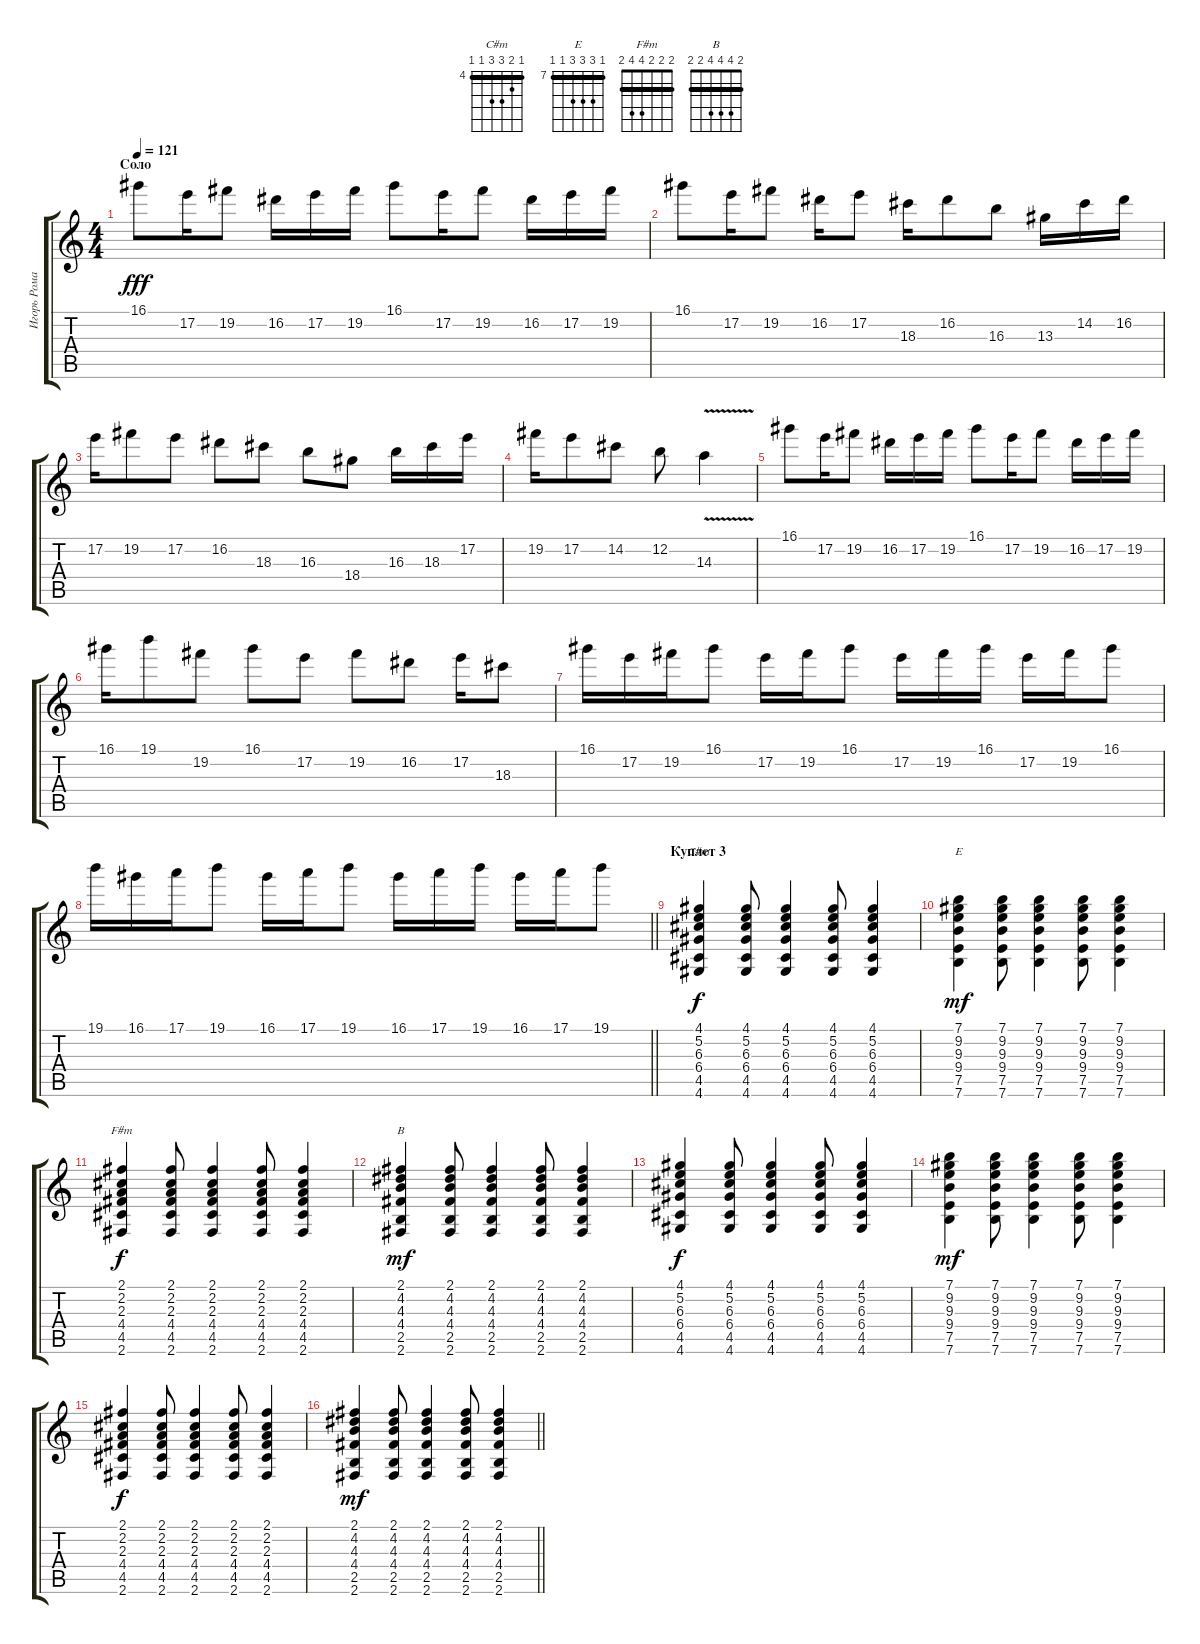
\track ("Игорь Романов" "Игорь Рома") {instrument distortionguitar}
\staff {score tabs}
\tuning (E4 B3 G3 D3 A2 E2) {hide}
\chord ("C#m" 4 5 6 6 4 4) {firstfret 4 barre 4}
\chord ("E" 7 9 9 9 7 7) {firstfret 7 barre 7}
\chord ("F#m" 2 2 2 4 4 2) {barre 2}
\chord ("B" 2 4 4 4 2 2) {barre 2}
\ts (4 4)
\section ("" "Соло")
\tempo 121
\clef g2
\ks c
16.1.8{dy fff volume 14 instrument distortionguitar} 17.2.16 19.2.8 16.2.16 17.2.16 19.2.16 16.1.8 17.2.16 19.2.8 16.2.16 17.2.16 19.2.16 |
16.1.8 17.2.16 19.2.8 16.2.16 17.2.8 18.3.16 16.2.8 16.3.8 13.3.16 14.2.16 16.2.16 |
17.2.16 19.2.8 17.2.8 16.2.8 18.3.8 16.3.8 18.4.8 16.3.16 18.3.16 17.2.16 |
19.2.16 17.2.8 14.2.8 12.2.8 14.3{v}.4 |
16.1.8 17.2.16 19.2.8 16.2.16 17.2.16 19.2.16 16.1.8 17.2.16 19.2.8 16.2.16 17.2.16 19.2.16 |
16.1.16 19.1.8 19.2.8 16.1.8 17.2.8 19.2.8 16.2.8 17.2.16 18.3.8 |
16.1.16 17.2.16 19.2.16 16.1.8 17.2.16 19.2.16 16.1.8 17.2.16 19.2.16 16.1.16 17.2.16 19.2.16 16.1.8 |
\barLineRight lightlight
19.1.16 16.1.16 17.1.16 19.1.8 16.1.16 17.1.16 19.1.8 16.1.16 17.1.16 19.1.16 16.1.16 17.1.16 19.1.8 |
\section ("" "Куплет 3")
(4.1 5.2 6.3 6.4 4.5 4.6).4{ch "C#m" dy f} (4.1 5.2 6.3 6.4 4.5 4.6).8 (4.1 5.2 6.3 6.4 4.5 4.6).4 (4.1 5.2 6.3 6.4 4.5 4.6).8 (4.1 5.2 6.3 6.4 4.5 4.6).4 |
(7.1 9.2 9.3 9.4 7.5 7.6).4{ch "E" dy mf} (7.1 9.2 9.3 9.4 7.5 7.6).8 (7.1 9.2 9.3 9.4 7.5 7.6).4 (7.1 9.2 9.3 9.4 7.5 7.6).8 (7.1 9.2 9.3 9.4 7.5 7.6).4 |
(2.1 2.2 2.3 4.4 4.5 2.6).4{ch "F#m" dy f} (2.1 2.2 2.3 4.4 4.5 2.6).8 (2.1 2.2 2.3 4.4 4.5 2.6).4 (2.1 2.2 2.3 4.4 4.5 2.6).8 (2.1 2.2 2.3 4.4 4.5 2.6).4 |
(2.1 4.2 4.3 4.4 2.5 2.6).4{ch "B" dy mf} (2.1 4.2 4.3 4.4 2.5 2.6).8 (2.1 4.2 4.3 4.4 2.5 2.6).4 (2.1 4.2 4.3 4.4 2.5 2.6).8 (2.1 4.2 4.3 4.4 2.5 2.6).4 |
(4.1 5.2 6.3 6.4 4.5 4.6).4{dy f} (4.1 5.2 6.3 6.4 4.5 4.6).8 (4.1 5.2 6.3 6.4 4.5 4.6).4 (4.1 5.2 6.3 6.4 4.5 4.6).8 (4.1 5.2 6.3 6.4 4.5 4.6).4 |
(7.1 9.2 9.3 9.4 7.5 7.6).4{dy mf} (7.1 9.2 9.3 9.4 7.5 7.6).8 (7.1 9.2 9.3 9.4 7.5 7.6).4 (7.1 9.2 9.3 9.4 7.5 7.6).8 (7.1 9.2 9.3 9.4 7.5 7.6).4 |
(2.1 2.2 2.3 4.4 4.5 2.6).4{dy f} (2.1 2.2 2.3 4.4 4.5 2.6).8 (2.1 2.2 2.3 4.4 4.5 2.6).4 (2.1 2.2 2.3 4.4 4.5 2.6).8 (2.1 2.2 2.3 4.4 4.5 2.6).4 |
\barLineRight lightlight
(2.1 4.2 4.3 4.4 2.5 2.6).4{dy mf} (2.1 4.2 4.3 4.4 2.5 2.6).8 (2.1 4.2 4.3 4.4 2.5 2.6).4 (2.1 4.2 4.3 4.4 2.5 2.6).8 (2.1 4.2 4.3 4.4 2.5 2.6).4
